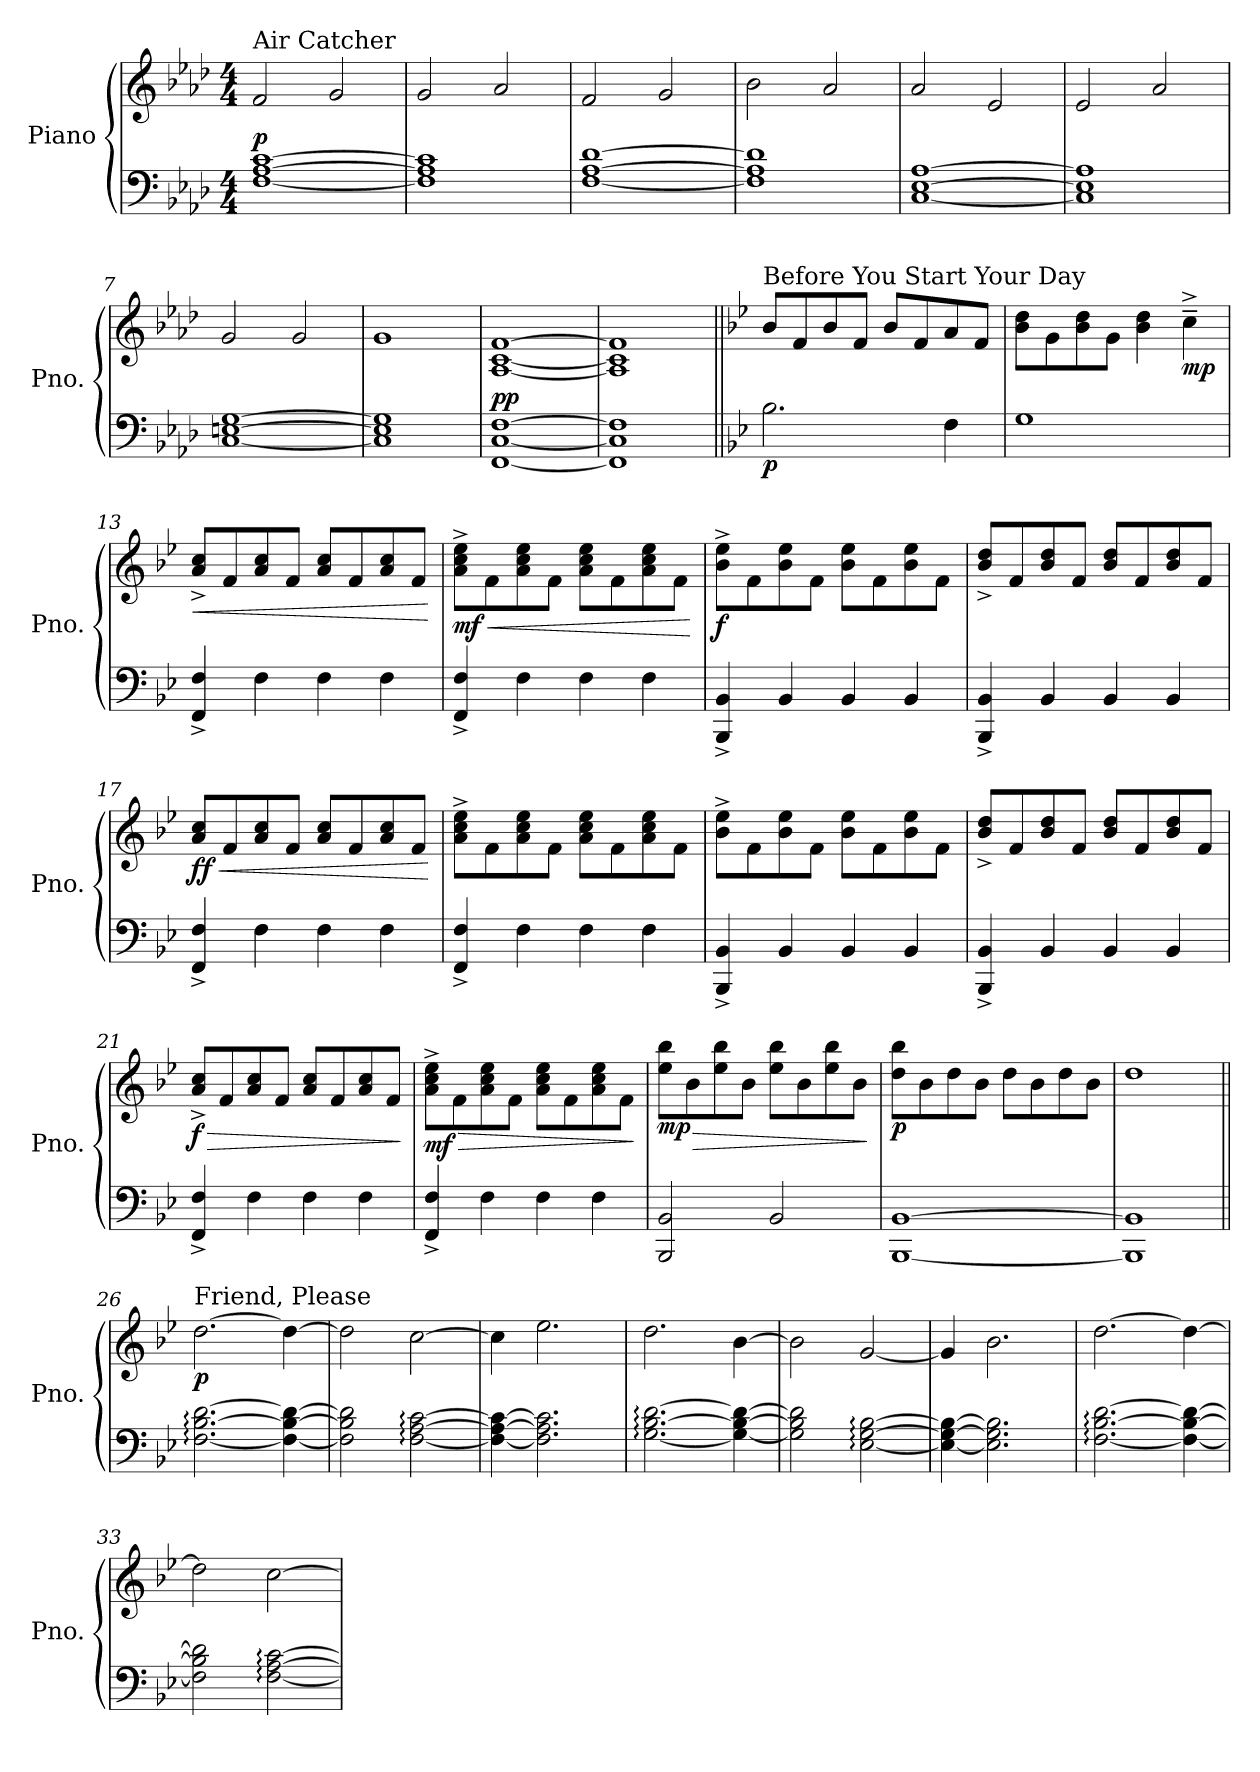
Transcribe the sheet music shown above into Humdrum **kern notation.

**kern	**kern	**dynam
*part1	*part1	*part1
*staff2	*staff1	*staff1/2
*I"Piano	*	*
*I'Pno.	*	*
*clefF4	*clefG2	*
*k[b-e-a-d-]	*k[b-e-a-d-]	*
*M4/4	*M4/4	*
*MM110	*MM110	*
=1	=1	=1
!	!LO:TX:a:t=Air Catcher	!
!	!	!LO:DY:a=2
[1F [1A- [1c	2f/	p
.	2g/	.
=2	=2	=2
1F] 1A-] 1c]	2g/	.
.	2a-/	.
=3	=3	=3
[1F [1A- [1d-	2f/	.
.	2g/	.
=4	=4	=4
1F] 1A-] 1d-]	2b-\	.
.	2a-/	.
=5	=5	=5
[1C [1E- [1A-	2a-/	.
.	2e-/	.
=6	=6	=6
1C] 1E-] 1A-]	2e-/	.
.	2a-/	.
=7	=7	=7
[1C [1En [1G	2g/	.
.	2g/	.
=8	=8	=8
1C] 1E] 1G]	1g	.
=9	=9	=9
!	!	!LO:DY:a=2
[1FF [1C [1F	[1A- [1c [1f	pp
=10	=10	=10
1FF] 1C] 1F]	1A-] 1c] 1f]	.
=11||	=11||	=11||
*k[b-e-]	*k[b-e-]	*
*	*MM100	*
!	!LO:TX:a:t=Before You Start Your Day	!
!	!	!LO:DY:b=2
2.B-\	8b-/L	p
.	8f/	.
.	8b-/	.
.	8f/J	.
.	8b-/L	.
.	8f/	.
4F\	8a/	.
.	8f/J	.
!!LO:LB:g=z
=12	=12	=12
1G	8b-\ 8dd\L	.
.	8g\	.
.	8b-\ 8dd\	.
.	8g\J	.
.	4b-\ 4dd\	.
!	!	!LO:DY:b
.	4cc~^\	mp
=13	=13	=13
!	!	!LO:HP:b
4FF/^ 4F/^	8a/^ 8cc/^L	<
.	8f/	.
4F\	8a/ 8cc/	.
.	8f/J	.
4F\	8a/ 8cc/L	.
.	8f/	.
4F\	8a/ 8cc/	.
.	8f/J	.
.	.	[
=14	=14	=14
!	!	!LO:HP:b
!	!	!LO:DY:n=1:b
4FF/^ 4F/^	8a\^ 8cc\^ 8ee-\^L	< mf
.	8f\	.
4F\	8a\ 8cc\ 8ee-\	.
.	8f\J	.
4F\	8a\ 8cc\ 8ee-\L	.
.	8f\	.
4F\	8a\ 8cc\ 8ee-\	.
.	8f\J	.
.	.	[
=15	=15	=15
!	!	!LO:DY:b
4BBB-/^ 4BB-/^	8b-\^ 8ee-\^L	f
.	8f\	.
4BB-/	8b-\ 8ee-\	.
.	8f\J	.
4BB-/	8b-\ 8ee-\L	.
.	8f\	.
4BB-/	8b-\ 8ee-\	.
.	8f\J	.
=16	=16	=16
4BBB-/^ 4BB-/^	8b-/^ 8dd/^L	.
.	8f/	.
4BB-/	8b-/ 8dd/	.
.	8f/J	.
4BB-/	8b-/ 8dd/L	.
.	8f/	.
4BB-/	8b-/ 8dd/	.
.	8f/J	.
!!LO:LB:g=z
=17	=17	=17
!	!	!LO:HP:b
!	!	!LO:DY:n=1:b
4FF/^ 4F/^	8a/ 8cc/L	< ff
.	8f/	.
4F\	8a/ 8cc/	.
.	8f/J	.
4F\	8a/ 8cc/L	.
.	8f/	.
4F\	8a/ 8cc/	.
.	8f/J	.
.	.	[
=18	=18	=18
4FF/^ 4F/^	8a\^ 8cc\^ 8ee-\^L	.
.	8f\	.
4F\	8a\ 8cc\ 8ee-\	.
.	8f\J	.
4F\	8a\ 8cc\ 8ee-\L	.
.	8f\	.
4F\	8a\ 8cc\ 8ee-\	.
.	8f\J	.
=19	=19	=19
4BBB-/^ 4BB-/^	8b-\^ 8ee-\^L	.
.	8f\	.
4BB-/	8b-\ 8ee-\	.
.	8f\J	.
4BB-/	8b-\ 8ee-\L	.
.	8f\	.
4BB-/	8b-\ 8ee-\	.
.	8f\J	.
=20	=20	=20
4BBB-/^ 4BB-/^	8b-/^ 8dd/^L	.
.	8f/	.
4BB-/	8b-/ 8dd/	.
.	8f/J	.
4BB-/	8b-/ 8dd/L	.
.	8f/	.
4BB-/	8b-/ 8dd/	.
.	8f/J	.
=21	=21	=21
!	!	!LO:HP:b
!	!	!LO:DY:n=1:b
4FF/^ 4F/^	8a/^ 8cc/^L	> f
.	8f/	.
4F\	8a/ 8cc/	.
.	8f/J	.
4F\	8a/ 8cc/L	.
.	8f/	.
4F\	8a/ 8cc/	.
.	8f/J	.
.	.	]
!!LO:LB:g=z
=22	=22	=22
!	!	!LO:HP:b
!	!	!LO:DY:n=1:b
4FF/^ 4F/^	8a\^ 8cc\^ 8ee-\^L	> mf
.	8f\	.
4F\	8a\ 8cc\ 8ee-\	.
.	8f\J	.
4F\	8a\ 8cc\ 8ee-\L	.
.	8f\	.
4F\	8a\ 8cc\ 8ee-\	.
.	8f\J	.
.	.	]
=23	=23	=23
!	!	!LO:HP:b
!	!	!LO:DY:n=1:b
2BBB-/ 2BB-/	8ee-\ 8bb-\L	> mp
.	8b-\	.
.	8ee-\ 8bb-\	.
.	8b-\J	.
2BB-/	8ee-\ 8bb-\L	.
.	8b-\	.
.	8ee-\ 8bb-\	.
.	8b-\J	.
.	.	]
=24	=24	=24
!	!	!LO:DY:b
[1BBB- [1BB-	8dd\ 8bb-\L	p
.	8b-\	.
.	8dd\	.
.	8b-\J	.
.	8dd\L	.
.	8b-\	.
.	8dd\	.
.	8b-\J	.
=25	=25	=25
1BBB-] 1BB-]	1dd	.
=26||	=26||	=26||
*	*MM220	*
!	!LO:TX:a:t=Friend, Please	!
!	!	!LO:DY:b
[2.F\: [2.B-\: [2.d\:	[2.dd\	p
4F\_ 4B-\_ 4d\_	4dd\_	.
=27	=27	=27
2F\] 2B-\] 2d\]	2dd\]	.
[2F\: [2A\: [2c\:	[2cc\	.
=28	=28	=28
4F\_ 4A\_ 4c\_	4cc\]	.
2.F\] 2.A\] 2.c\]	2.ee-\	.
=29	=29	=29
[2.G\: [2.B-\: [2.d\:	2.dd\	.
4G\_ 4B-\_ 4d\_	[4b-\	.
!!LO:LB:g=z
=30	=30	=30
2G\] 2B-\] 2d\]	2b-\]	.
[2E-\: [2G\: [2B-\:	[2g/	.
=31	=31	=31
4E-\_ 4G\_ 4B-\_	4g/]	.
2.E-\] 2.G\] 2.B-\]	2.b-\	.
=32	=32	=32
[2.F\: [2.B-\: [2.d\:	[2.dd\	.
4F\_ 4B-\_ 4d\_	4dd\_	.
=33	=33	=33
2F\] 2B-\] 2d\]	2dd\]	.
[2F\: [2A\: [2c\:	[2cc\	.
=	=	=
*-	*-	*-
